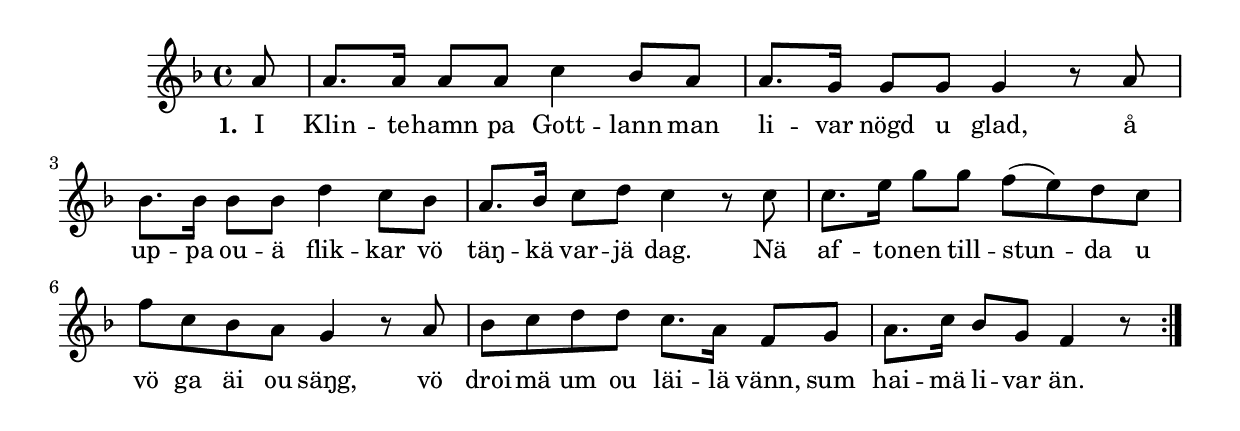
{
\time 4/4
\key f \major

\repeat volta 2 { 
\partial 8
 a'8  | 
 a'8. a'16 a'8 a' c''4 bes'8 a'  | 
 a'8. g'16 g'8 g' g'4 r8 a'  | 
 bes'8. bes'16 bes'8 bes' d''4 c''8 bes'  | 
 a'8. bes'16 c''8 d'' c''4 r8 c''  | 
 c''8. e''16 g''8 g'' f''-( e''-) d'' c''  | 
 f'' c'' bes' a' g'4 r8 a'  | 
 bes' c'' d'' d'' c''8. a'16 f'8 g'  | 
 a'8. c''16 bes'8 g' f'4 r8
 } %( endrepeat )% 
 }
 \addlyrics {
     \set stanza = #"1. "
     I Klin -- te -- hamn pa Gott -- lann man li -- var nögd u glad, å
     up -- pa ou -- ä flik -- kar vö täŋ -- kä var -- jä dag. Nä
     af -- to -- nen till -- stun --  -- da u vö ga äi ou säŋg, vö
     droi -- mä um ou läi -- lä vänn, sum hai -- mä li -- var än.
}
